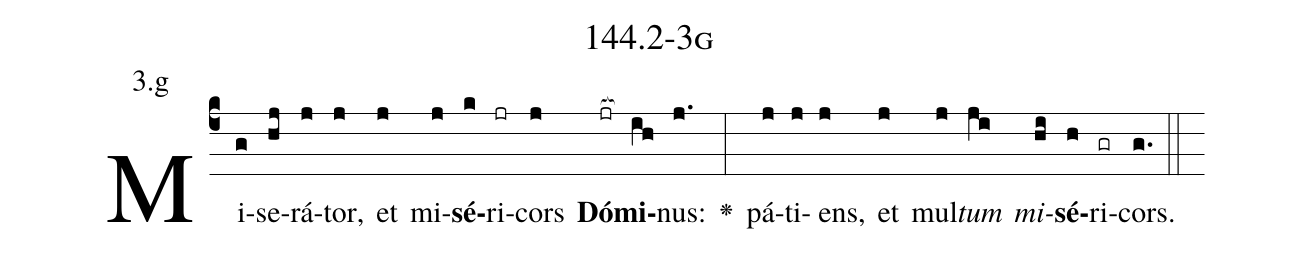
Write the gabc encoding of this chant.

name: 144.2-3g;
annotation: 3.g;
%%
(c4)Mi(g)se(hj)rá(j)tor,(j) et(j) mi(j)<b>sé</b>(k)ri(jr)cors(j) <b>Dó</b>(jr[ocb:1{])<b>mi</b>(ih[ocb:0}])nus:(j.) <v>\greheightstar</v>(:) pá(j)ti(j)ens,(j) et(j) mul(j)<i>tum</i>(ji) <i>mi</i>(hi)<b>sé</b>(h)ri(gr)cors.(g.) (::)


%E(j) u(j) o(ji) u(hi) a(h) e.(g.) (::)
